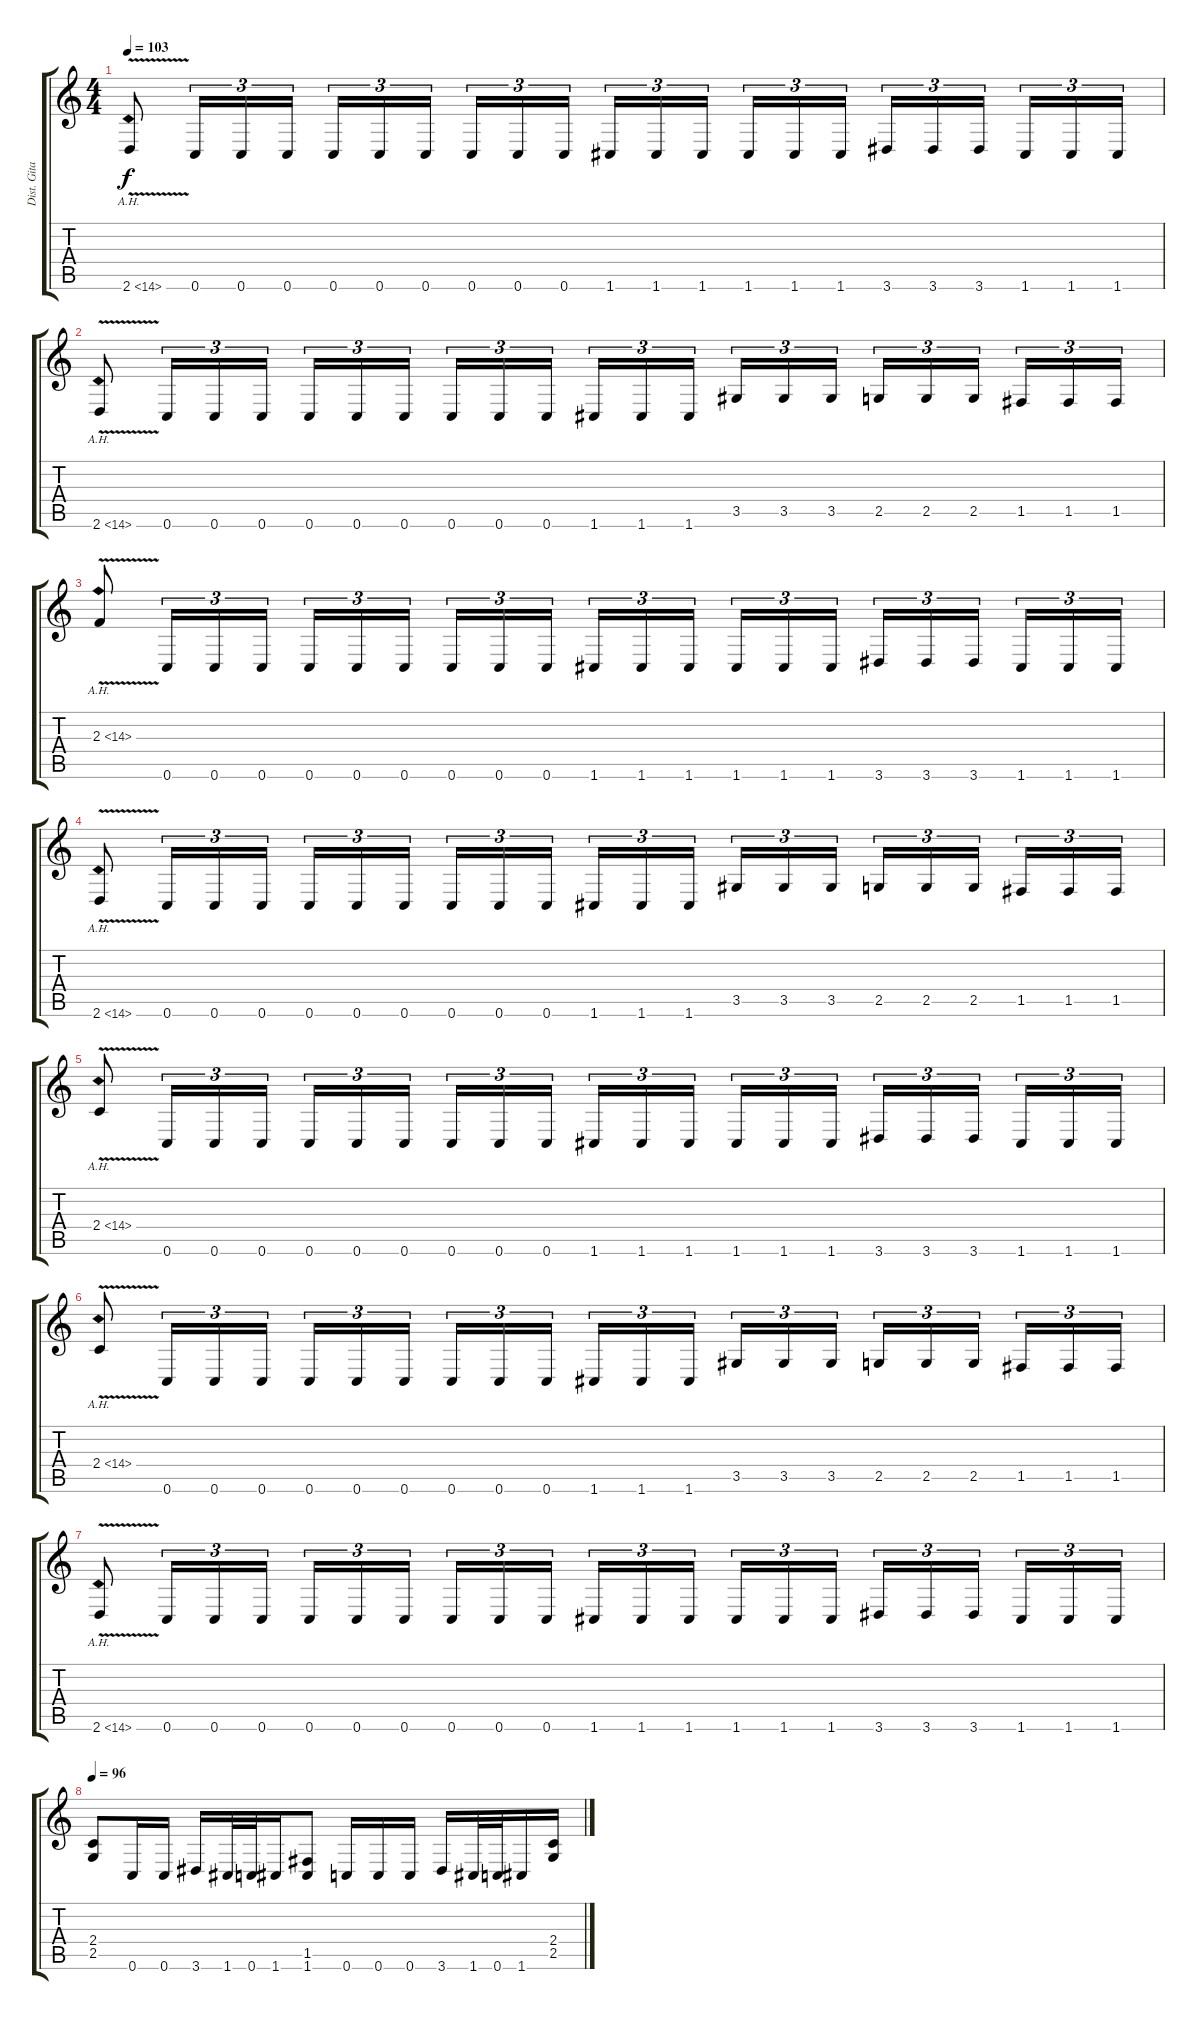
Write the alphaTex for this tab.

\track ("Dist. Gitar 2" "Dist. Gita") {instrument distortionguitar}
\staff {score tabs}
\tuning (C4 G3 Eb3 Bb2 F2 C2) {hide}
\ts (4 4)
\tempo 103
\clef g2
\ks c
2.6{ah 12 v}.8{dy f instrument guitarharmonics} 0.6.16{tu (3 2) instrument distortionguitar} 0.6.16{tu (3 2)} 0.6.16{tu (3 2)} 0.6.16{tu (3 2)} 0.6.16{tu (3 2)} 0.6.16{tu (3 2)} 0.6.16{tu (3 2)} 0.6.16{tu (3 2)} 0.6.16{tu (3 2)} 1.6.16{tu (3 2)} 1.6.16{tu (3 2)} 1.6.16{tu (3 2)} 1.6.16{tu (3 2)} 1.6.16{tu (3 2)} 1.6.16{tu (3 2)} 3.6.16{tu (3 2)} 3.6.16{tu (3 2)} 3.6.16{tu (3 2)} 1.6.16{tu (3 2)} 1.6.16{tu (3 2)} 1.6.16{tu (3 2)} |
2.6{ah 12 v}.8{instrument guitarharmonics} 0.6.16{tu (3 2) instrument distortionguitar} 0.6.16{tu (3 2)} 0.6.16{tu (3 2)} 0.6.16{tu (3 2)} 0.6.16{tu (3 2)} 0.6.16{tu (3 2)} 0.6.16{tu (3 2)} 0.6.16{tu (3 2)} 0.6.16{tu (3 2)} 1.6.16{tu (3 2)} 1.6.16{tu (3 2)} 1.6.16{tu (3 2)} 3.5.16{tu (3 2)} 3.5.16{tu (3 2)} 3.5.16{tu (3 2)} 2.5.16{tu (3 2)} 2.5.16{tu (3 2)} 2.5.16{tu (3 2)} 1.5.16{tu (3 2)} 1.5.16{tu (3 2)} 1.5.16{tu (3 2)} |
2.3{ah 12 v}.8{instrument guitarharmonics} 0.6.16{tu (3 2) instrument distortionguitar} 0.6.16{tu (3 2)} 0.6.16{tu (3 2)} 0.6.16{tu (3 2)} 0.6.16{tu (3 2)} 0.6.16{tu (3 2)} 0.6.16{tu (3 2)} 0.6.16{tu (3 2)} 0.6.16{tu (3 2)} 1.6.16{tu (3 2)} 1.6.16{tu (3 2)} 1.6.16{tu (3 2)} 1.6.16{tu (3 2)} 1.6.16{tu (3 2)} 1.6.16{tu (3 2)} 3.6.16{tu (3 2)} 3.6.16{tu (3 2)} 3.6.16{tu (3 2)} 1.6.16{tu (3 2)} 1.6.16{tu (3 2)} 1.6.16{tu (3 2)} |
2.6{ah 12 v}.8{instrument guitarharmonics} 0.6.16{tu (3 2) instrument distortionguitar} 0.6.16{tu (3 2)} 0.6.16{tu (3 2)} 0.6.16{tu (3 2)} 0.6.16{tu (3 2)} 0.6.16{tu (3 2)} 0.6.16{tu (3 2)} 0.6.16{tu (3 2)} 0.6.16{tu (3 2)} 1.6.16{tu (3 2)} 1.6.16{tu (3 2)} 1.6.16{tu (3 2)} 3.5.16{tu (3 2)} 3.5.16{tu (3 2)} 3.5.16{tu (3 2)} 2.5.16{tu (3 2)} 2.5.16{tu (3 2)} 2.5.16{tu (3 2)} 1.5.16{tu (3 2)} 1.5.16{tu (3 2)} 1.5.16{tu (3 2)} |
2.4{ah 12 v}.8{instrument guitarharmonics} 0.6.16{tu (3 2) instrument distortionguitar} 0.6.16{tu (3 2)} 0.6.16{tu (3 2)} 0.6.16{tu (3 2)} 0.6.16{tu (3 2)} 0.6.16{tu (3 2)} 0.6.16{tu (3 2)} 0.6.16{tu (3 2)} 0.6.16{tu (3 2)} 1.6.16{tu (3 2)} 1.6.16{tu (3 2)} 1.6.16{tu (3 2)} 1.6.16{tu (3 2)} 1.6.16{tu (3 2)} 1.6.16{tu (3 2)} 3.6.16{tu (3 2)} 3.6.16{tu (3 2)} 3.6.16{tu (3 2)} 1.6.16{tu (3 2)} 1.6.16{tu (3 2)} 1.6.16{tu (3 2)} |
2.4{ah 12 v}.8{instrument guitarharmonics} 0.6.16{tu (3 2) instrument distortionguitar} 0.6.16{tu (3 2)} 0.6.16{tu (3 2)} 0.6.16{tu (3 2)} 0.6.16{tu (3 2)} 0.6.16{tu (3 2)} 0.6.16{tu (3 2)} 0.6.16{tu (3 2)} 0.6.16{tu (3 2)} 1.6.16{tu (3 2)} 1.6.16{tu (3 2)} 1.6.16{tu (3 2)} 3.5.16{tu (3 2)} 3.5.16{tu (3 2)} 3.5.16{tu (3 2)} 2.5.16{tu (3 2)} 2.5.16{tu (3 2)} 2.5.16{tu (3 2)} 1.5.16{tu (3 2)} 1.5.16{tu (3 2)} 1.5.16{tu (3 2)} |
2.6{ah 12 v}.8{instrument guitarharmonics} 0.6.16{tu (3 2) instrument distortionguitar} 0.6.16{tu (3 2)} 0.6.16{tu (3 2)} 0.6.16{tu (3 2)} 0.6.16{tu (3 2)} 0.6.16{tu (3 2)} 0.6.16{tu (3 2)} 0.6.16{tu (3 2)} 0.6.16{tu (3 2)} 1.6.16{tu (3 2)} 1.6.16{tu (3 2)} 1.6.16{tu (3 2)} 1.6.16{tu (3 2)} 1.6.16{tu (3 2)} 1.6.16{tu (3 2)} 3.6.16{tu (3 2)} 3.6.16{tu (3 2)} 3.6.16{tu (3 2)} 1.6.16{tu (3 2)} 1.6.16{tu (3 2)} 1.6.16{tu (3 2)} |
\section ("" "")
\tempo 96
(2.4 2.5).8 0.6.16 0.6.16 3.6.16 1.6.32 0.6.32 1.6.16 (1.5 1.6).8 0.6.16 0.6.16 0.6.16 3.6.16 1.6.32 0.6.32 1.6.16 (2.4 2.5).16
